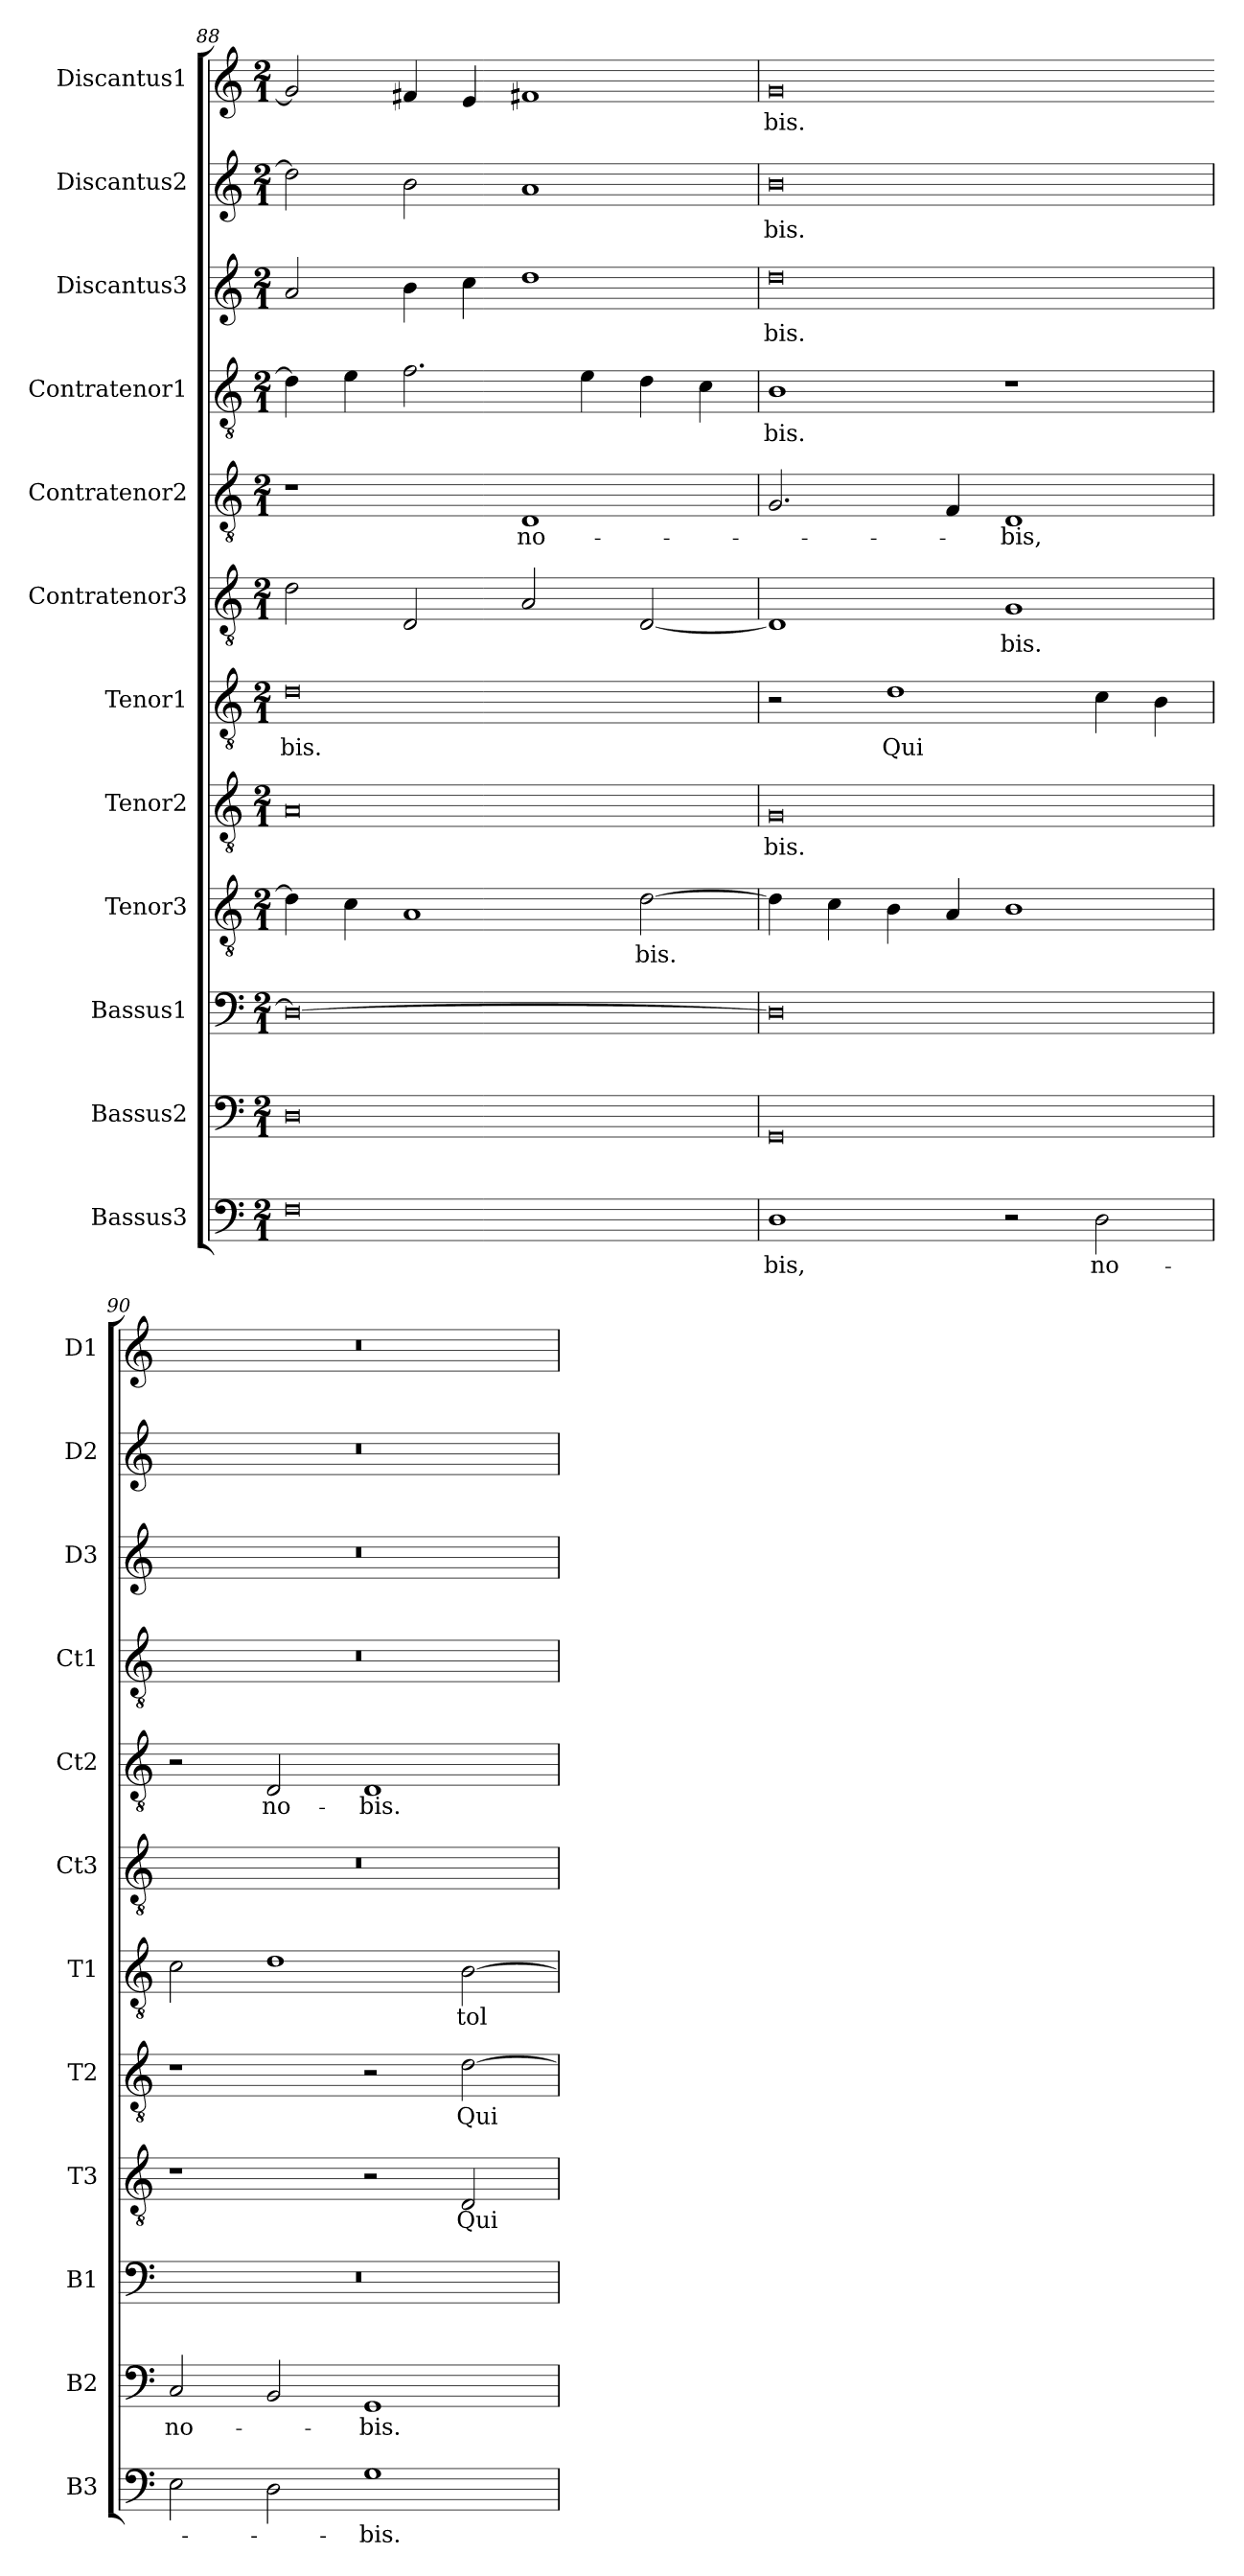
**kern	**text	**kern	**text	**kern	**kern	**text	**kern	**text	**kern	**text	**kern	**text	**kern	**text	**kern	**text	**kern	**text	**kern	**text	**kern	**text
*part12	*part12	*part11	*part11	*part10	*part9	*part9	*part8	*part8	*part7	*part7	*part6	*part6	*part5	*part5	*part4	*part4	*part3	*part3	*part2	*part2	*part1	*part1
*staff12	*staff12	*staff11	*staff11	*staff10	*staff9	*staff9	*staff8	*staff8	*staff7	*staff7	*staff6	*staff6	*staff5	*staff5	*staff4	*staff4	*staff3	*staff3	*staff2	*staff2	*staff1	*staff1
*I"Bassus3	*	*I"Bassus2	*	*I"Bassus1	*I"Tenor3	*	*I"Tenor2	*	*I"Tenor1	*	*I"Contratenor3	*	*I"Contratenor2	*	*I"Contratenor1	*	*I"Discantus3	*	*I"Discantus2	*	*I"Discantus1	*
*I'B3	*	*I'B2	*	*I'B1	*I'T3	*	*I'T2	*	*I'T1	*	*I'Ct3	*	*I'Ct2	*	*I'Ct1	*	*I'D3	*	*I'D2	*	*I'D1	*
*clefF4	*	*clefF4	*	*clefF4	*clefGv2	*	*clefGv2	*	*clefGv2	*	*clefGv2	*	*clefGv2	*	*clefGv2	*	*clefG2	*	*clefG2	*	*clefG2	*
*k[]	*	*k[]	*	*k[]	*k[]	*	*k[]	*	*k[]	*	*k[]	*	*k[]	*	*k[]	*	*k[]	*	*k[]	*	*k[]	*
*M2/1	*	*M2/1	*	*M2/1	*M2/1	*	*M2/1	*	*M2/1	*	*M2/1	*	*M2/1	*	*M2/1	*	*M2/1	*	*M2/1	*	*M2/1	*
=88	=88	=88	=88	=88	=88	=88	=88	=88	=88	=88	=88	=88	=88	=88	=88	=88	=88	=88	=88	=88	=88	=88
0F	.	0D	.	0D_	4d]	.	0A	.	0d	-bis.	2d	.	1r	.	4d]	.	2a	.	2dd]	.	2g]	.
.	.	.	.	.	4c	.	.	.	.	.	.	.	.	.	4e	.	.	.	.	.	.	.
.	.	.	.	.	1A	.	.	.	.	.	2D	.	.	.	2.f	.	4b	.	2b	.	4f#X	.
.	.	.	.	.	.	.	.	.	.	.	.	.	.	.	.	.	4cc	.	.	.	4e	.
.	.	.	.	.	.	.	.	.	.	.	2A	.	1D	no-	.	.	1dd	.	1a	.	1f#X	.
.	.	.	.	.	.	.	.	.	.	.	.	.	.	.	4e	.	.	.	.	.	.	.
.	.	.	.	.	[2d	-bis.	.	.	.	.	[2D	.	.	.	4d	.	.	.	.	.	.	.
.	.	.	.	.	.	.	.	.	.	.	.	.	.	.	4c	.	.	.	.	.	.	.
=89	=89	=89	=89	=89	=89	=89	=89	=89	=89	=89	=89	=89	=89	=89	=89	=89	=89	=89	=89	=89	=89	=89
1D	-bis,	0GG	.	0D]	4d]	.	0G	-bis.	2r	.	1D]	.	2.G	.	1B	-bis.	0dd	-bis.	0b	-bis.	0g	-bis.
.	.	.	.	.	4c	.	.	.	.	.	.	.	.	.	.	.	.	.	.	.	.	.
.	.	.	.	.	4B	.	.	.	1d	Qui	.	.	.	.	.	.	.	.	.	.	.	.
.	.	.	.	.	4A	.	.	.	.	.	.	.	4F	.	.	.	.	.	.	.	.	.
2r	.	.	.	.	1B	.	.	.	.	.	1G	-bis.	1D	-bis,	1r	.	.	.	.	.	.	.
2D	no-	.	.	.	.	.	.	.	4c	.	.	.	.	.	.	.	.	.	.	.	.	.
.	.	.	.	.	.	.	.	.	4B	.	.	.	.	.	.	.	.	.	.	.	.	.
=90	=90-	=90	=90-	=90	=90	=90-	=90	=90-	=90	=90-	=90	=90-	=90	=90-	=90	=90-	=90	=90-	=90	=90-	=90-	=90-
2E	.	2C	no-	0r	1r	.	1r	.	2c	.	0r	.	2r	.	0r	.	0r	.	0r	.	0r	.
2D	.	2BB	.	.	.	.	.	.	1d	.	.	.	2D	no-	.	.	.	.	.	.	.	.
1G	-bis.	1GG	-bis.	.	2r	.	2r	.	.	.	.	.	1D	-bis.	.	.	.	.	.	.	.	.
.	.	.	.	.	2D	Qui	[2d	Qui	[2B	tol-	.	.	.	.	.	.	.	.	.	.	.	.
=	=	=	=	=	=	=	=	=	=	=	=	=	=	=	=	=	=	=	=	=	=	=
*-	*-	*-	*-	*-	*-	*-	*-	*-	*-	*-	*-	*-	*-	*-	*-	*-	*-	*-	*-	*-	*-	*-
